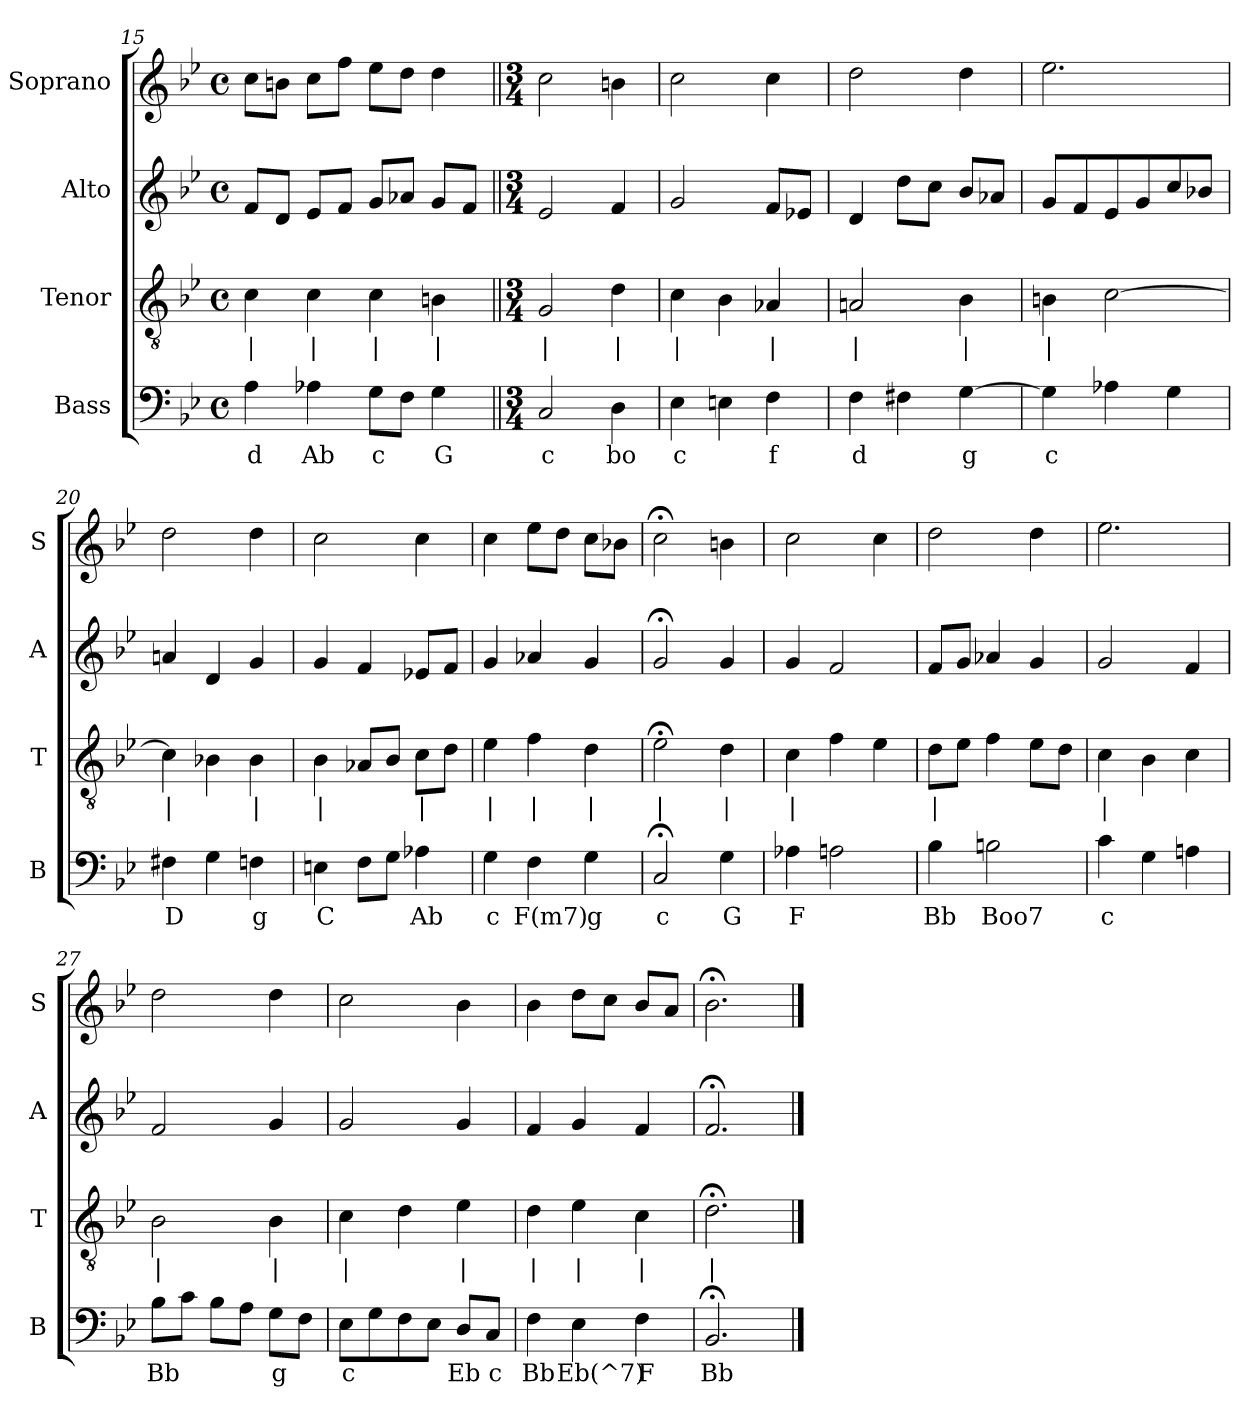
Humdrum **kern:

**kern	**text	**kern	**text	**kern	**kern
*part4	*part4	*part3	*part3	*part2	*part1
*staff4	*staff4	*staff3	*staff3	*staff2	*staff1
*I"Bass	*	*I"Tenor	*	*I"Alto	*I"Soprano
*I'B	*	*I'T	*	*I'A	*I'S
*clefF4	*	*clefGv2	*	*clefG2	*clefG2
*k[b-e-]	*	*k[b-e-]	*	*k[b-e-]	*k[b-e-]
*B-:	*	*B-:	*	*B-:	*B-:
*M4/4	*	*M4/4	*	*M4/4	*M4/4
*met(c)	*	*met(c)	*	*met(c)	*met(c)
=15	=15	=15	=15	=15	=15
4A	d	4c	|	8fL	8ccL
.	.	.	.	8dJ	8bnJ
4A-X	Ab	4c	|	8e-L	8ccL
.	.	.	.	8fJ	8ffJ
8GL	c	4c	|	8gL	8ee-L
8FJ	.	.	.	8a-XJ	8ddJ
4G	G	4Bn	|	8gL	4dd
.	.	.	.	8fJ	.
=16||	=16||	=16||	=16||	=16||	=16||
*M3/4	*	*M3/4	*	*M3/4	*M3/4
2C	c	2G	|	2e-	2cc
4D	bo	4d	|	4f	4bn
=17	=17	=17	=17	=17	=17
4E-	c	4c	|	2g	2cc
4En	.	4B-	.	.	.
4F	f	4A-X	|	8fL	4cc
.	.	.	.	8e-XJ	.
=18	=18	=18	=18	=18	=18
4F	d	2An	|	4d	2dd
4F#X	.	.	.	8ddL	.
.	.	.	.	8ccJ	.
[4G	g	4B-	|	8b-L	4dd
.	.	.	.	8a-XJ	.
=19	=19	=19	=19	=19	=19
4G]	c	4Bn	|	8gL	2.ee-
.	.	.	.	8f	.
4A-X	.	[2c	.	8e-	.
.	.	.	.	8g	.
4G	.	.	.	8cc	.
.	.	.	.	8b-XJ	.
=20	=20	=20	=20	=20	=20
4F#X	D	4c]	|	4an	2dd
4G	.	4B-X	.	4d	.
4Fn	g	4B-	|	4g	4dd
=21	=21	=21	=21	=21	=21
4En	C	4B-	|	4g	2cc
8FL	.	8A-XL	.	4f	.
8GJ	.	8B-J	.	.	.
4A-X	Ab	8cL	|	8e-XL	4cc
.	.	8dJ	.	8fJ	.
=22	=22	=22	=22	=22	=22
4G	c	4e-	|	4g	4cc
4F	F(m7)	4f	|	4a-X	8ee-L
.	.	.	.	.	8ddJ
4G	g	4d	|	4g	8ccL
.	.	.	.	.	8b-XJ
=23	=23	=23	=23	=23	=23
2C;<	c	2e-;<	|	2g;<	2cc;<
4G	G	4d	|	4g	4bn
=24	=24	=24	=24	=24	=24
4A-X	F	4c	|	4g	2cc
2An	.	4f	.	2f	.
.	.	4e-	.	.	4cc
=25	=25	=25	=25	=25	=25
4B-	Bb	8dL	|	8fL	2dd
.	.	8e-J	.	8gJ	.
2Bn	Boo7	4f	.	4a-X	.
.	.	8e-L	.	4g	4dd
.	.	8dJ	.	.	.
=26	=26	=26	=26	=26	=26
4c	c	4c	|	2g	2.ee-
4G	.	4B-	.	.	.
4An	.	4c	.	4f	.
=27	=27	=27	=27	=27	=27
8B-L	Bb	2B-	|	2f	2dd
8cJ	.	.	.	.	.
8B-L	.	.	.	.	.
8AJ	.	.	.	.	.
8GL	g	4B-	|	4g	4dd
8FJ	.	.	.	.	.
=28	=28	=28	=28	=28	=28
8E-L	c	4c	|	2g	2cc
8G	.	.	.	.	.
8F	.	4d	.	.	.
8E-J	.	.	.	.	.
8DL	Eb	4e-	|	4g	4b-
8CJ	c	.	.	.	.
=29	=29	=29	=29	=29	=29
4F	Bb	4d	|	4f	4b-
4E-	Eb(^7)	4e-	|	4g	8ddL
.	.	.	.	.	8ccJ
4F	F	4c	|	4f	8b-L
.	.	.	.	.	8aJ
=30	=30	=30	=30	=30	=30
2.BB-;<	Bb	2.d;<	|	2.f;<	2.b-;<
==	==	==	==	==	==
*-	*-	*-	*-	*-	*-
